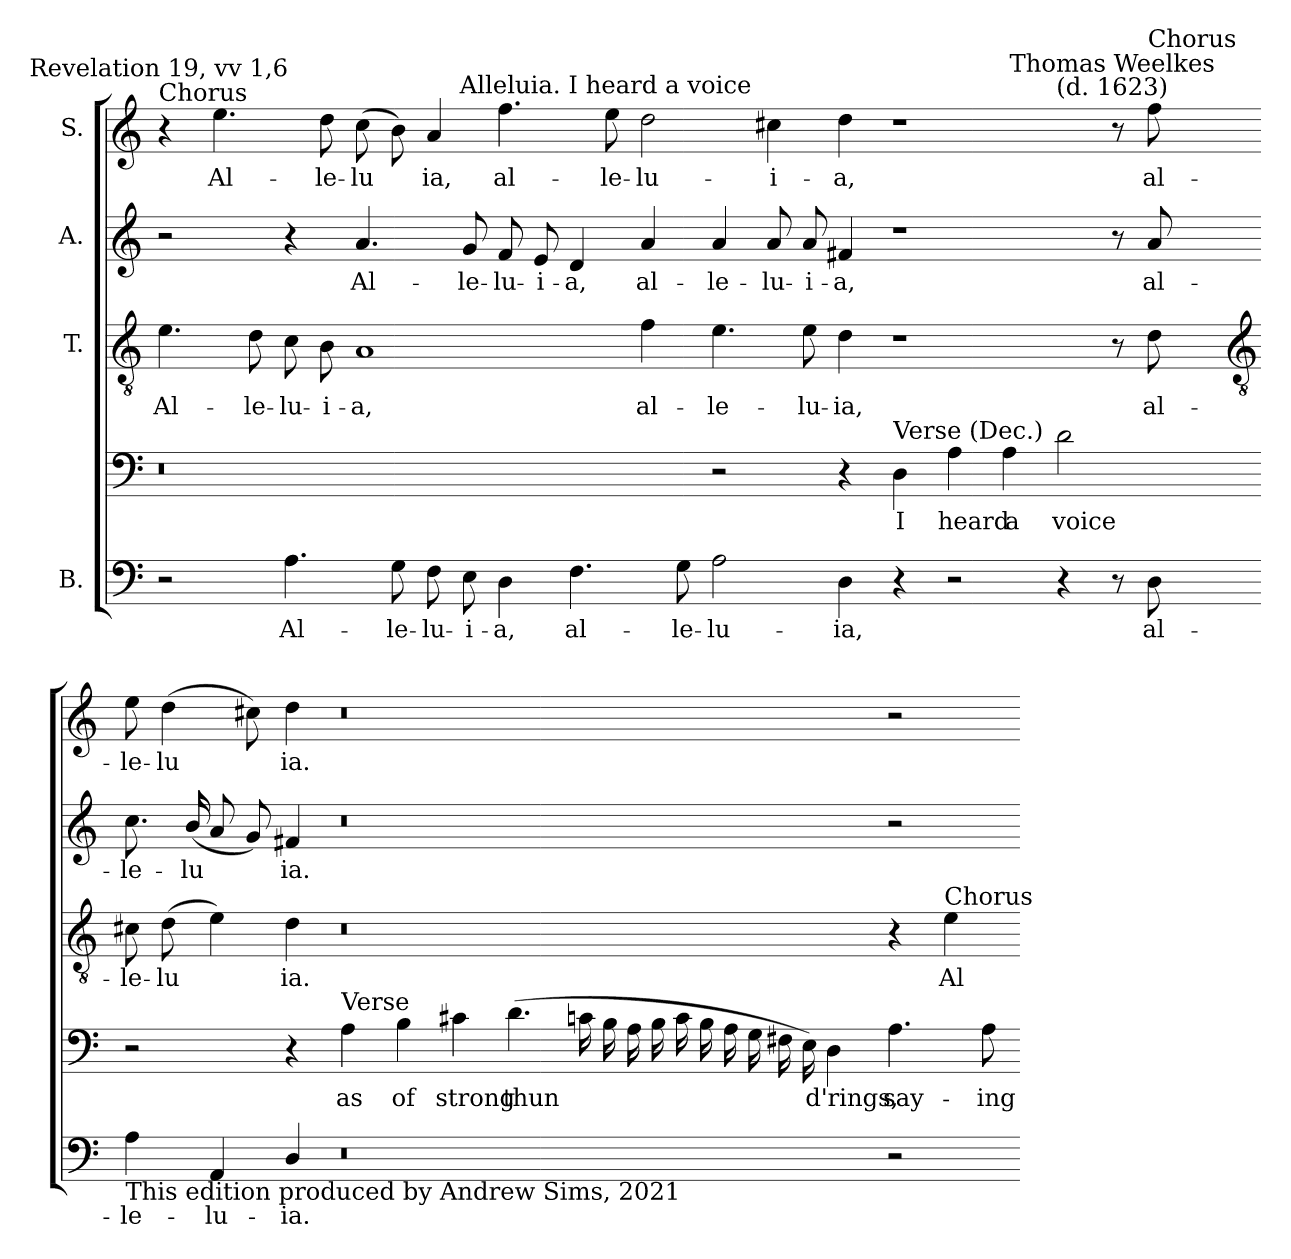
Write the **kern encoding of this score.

**kern	**text	**kern	**text	**kern	**text	**kern	**text	**kern	**text
*part4	*part4	*part4	*part4	*part3	*part3	*part2	*part2	*part1	*part1
*staff5	*staff5	*staff4	*staff4	*staff3	*staff3	*staff2	*staff2	*staff1	*staff1
*I"B.	*	*	*	*I"T.	*	*I"A.	*	*I"S.	*
*clefF4	*	*clefF4	*	*clefGv2	*	*clefG2	*	*clefG2	*
*k[]	*	*k[]	*	*k[]	*	*k[]	*	*k[]	*
*C:	*	*C:	*	*C:	*	*C:	*	*C:	*
=	=	=	=	=	=	=	=	=	=
!	!	!	!	!	!	!	!	!LO:TX:a:t=Chorus	!
!	!	!	!	!	!	!	!	!LO:TX:a:cj:t=Revelation 19, vv 1,6	!
!	!	!	!	!	!LO:LY:b	!	!	!	!
2r	.	0r	.	4.e	Al-	2r	.	4r	.
!	!	!	!	!	!	!	!	!	!LO:LY:b
.	.	.	.	.	.	.	.	4.ee	Al-
!	!	!	!	!	!LO:LY:b	!	!	!	!
.	.	.	.	8d	-le-	.	.	.	.
!	!LO:LY:b	!	!	!	!LO:LY:b	!	!	!	!
4.A	Al-	.	.	8c	-lu-	4r	.	.	.
!	!	!	!	!	!LO:LY:b	!	!	!	!LO:LY:b
.	.	.	.	8B	-i-	.	.	8dd	-le-
!	!	!	!	!	!LO:LY:b	!	!LO:LY:b	!	!LO:LY:b
.	.	.	.	1A	-a,	4.a	Al-	(>8cc	-lu
!	!LO:LY:b	!	!	!	!	!	!	!	!
8G	-le-	.	.	.	.	.	.	8b)	.
!	!LO:LY:b	!	!	!	!	!	!	!	!LO:LY:b
8F	-lu-	.	.	.	.	.	.	4a	ia,
!	!LO:LY:b	!	!	!	!	!	!LO:LY:b	!	!
8E	-i-	.	.	.	.	8g	-le-	.	.
!	!LO:LY:b	!	!	!	!	!	!LO:LY:b	!	!LO:LY:b
4D	-a,	.	.	.	.	8f	-lu-	4.ff	al-
!	!	!	!	!	!	!	!LO:LY:b	!	!
.	.	.	.	.	.	8e	-i-	.	.
!	!LO:LY:b	!	!	!	!	!	!LO:LY:b	!	!
4.F	al-	.	.	.	.	4d	-a,	.	.
!	!	!	!	!	!	!	!	!LO:TX:a:cj:t=Alleluia. I heard a voice	!
!	!	!	!	!	!	!	!	!	!LO:LY:b
.	.	.	.	.	.	.	.	8ee	-le-
!	!	!	!	!	!LO:LY:b	!	!LO:LY:b	!	!LO:LY:b
.	.	.	.	4f	al-	4a	al-	2dd	-lu-
!	!LO:LY:b	!	!	!	!	!	!	!	!
8G	-le-	.	.	.	.	.	.	.	.
!	!LO:LY:b	!	!	!	!LO:LY:b	!	!LO:LY:b	!	!
2A	-lu-	2r	.	4.e	-le-	4a	-le-	.	.
!	!	!	!	!	!	!	!LO:LY:b	!	!LO:LY:b
.	.	.	.	.	.	8a	-lu-	4cc#X	-i-
!	!	!	!	!	!LO:LY:b	!	!LO:LY:b	!	!
.	.	.	.	8e	-lu-	8a	-i-	.	.
!	!LO:LY:b	!	!	!	!LO:LY:b	!	!LO:LY:b	!	!LO:LY:b
4D	-ia,	4r	.	4d	-ia,	4f#X	-a,	4dd	-a,
!	!	!LO:TX:a:t=Verse (Dec.)	!	!	!	!	!	!	!
!	!	!	!LO:LY:b	!	!	!	!	!	!
4r	.	4D	I	1r	.	1r	.	1r	.
!	!	!	!LO:LY:b	!	!	!	!	!	!
2r	.	4A	heard	.	.	.	.	.	.
!	!	!	!LO:LY:b	!	!	!	!	!	!
.	.	4A	a	.	.	.	.	.	.
!	!	!	!LO:LY:b	!	!	!	!	!	!
4r	.	2d	voice	.	.	.	.	.	.
!	!	!	!	!	!	!	!	!LO:TX:a:cj:t=Thomas Weelkes\n(d. 1623)	!
8r	.	.	.	8r	.	8r	.	8r	.
!	!	!	!	!	!	!	!	!LO:TX:a:t=Chorus	!
!	!LO:LY:b	!	!	!	!LO:LY:b	!	!LO:LY:b	!	!LO:LY:b
8D	al-	.	.	8d	al-	8a	al-	8ff	al-
!!LO:LB:g=z
=1-	=1-	=1-	=1-	=1-	=1-	=1-	=1-	=1-	=1-
*	*	*	*	*clefGv2	*	*	*	*	*
!LO:TX:b:t=This edition produced by Andrew Sims, 2021	!	!	!	!	!	!	!	!	!
!	!LO:LY:b	!	!	!	!LO:LY:b	!	!LO:LY:b	!	!LO:LY:b
4A	le-	2r	.	8c#X	-le-	8.cc	-le-	8ee	-le-
!	!	!	!	!	!LO:LY:b	!	!	!	!LO:LY:b
.	.	.	.	(>8d	-lu	.	.	(>4dd	-lu
!	!	!	!	!	!	!	!LO:LY:b	!	!
.	.	.	.	.	.	(<16b/	-lu	.	.
!	!LO:LY:b	!	!	!	!	!	!	!	!
4AA	-lu-	.	.	4e)	.	8a	.	.	.
.	.	.	.	.	.	8g)	.	8cc#X)	.
!	!LO:LY:b	!	!	!	!LO:LY:b	!	!LO:LY:b	!	!LO:LY:b
4D/	-ia.	4r	.	4d	ia.	4f#X	ia.	4dd	ia.
!	!	!LO:TX:a:t=Verse	!	!	!	!	!	!	!
!	!	!	!LO:LY:b	!	!	!	!	!	!
0r	.	4A	-as	0r	.	0r	.	0r	.
!	!	!	!LO:LY:b	!	!	!	!	!	!
.	.	4B	of	.	.	.	.	.	.
!	!	!	!LO:LY:b	!	!	!	!	!	!
.	.	4c#X	strong	.	.	.	.	.	.
!	!	!	!LO:LY:b	!	!	!	!	!	!
.	.	(>4.d	thun	.	.	.	.	.	.
.	.	16cn	.	.	.	.	.	.	.
.	.	16B	.	.	.	.	.	.	.
.	.	16A	.	.	.	.	.	.	.
.	.	16B	.	.	.	.	.	.	.
.	.	16c	.	.	.	.	.	.	.
.	.	16B	.	.	.	.	.	.	.
.	.	16A	.	.	.	.	.	.	.
.	.	16G	.	.	.	.	.	.	.
.	.	16F#X	.	.	.	.	.	.	.
.	.	16E)	.	.	.	.	.	.	.
!	!	!	!LO:LY:b	!	!	!	!	!	!
.	.	4D	d'rings,	.	.	.	.	.	.
!	!	!	!LO:LY:b	!	!	!	!	!	!
2r	.	4.A	say-	4r	.	2r	.	2r	.
!	!	!	!	!LO:TX:a:t=Chorus	!	!	!	!	!
!	!	!	!	!	!LO:LY:b	!	!	!	!
.	.	.	.	4e	Al-	.	.	.	.
!	!	!	!LO:LY:b	!	!	!	!	!	!
.	.	8A	-ing	.	.	.	.	.	.
=-	=-	=-	=-	=-	=-	=-	=-	=-	=-
*-	*-	*-	*-	*-	*-	*-	*-	*-	*-
